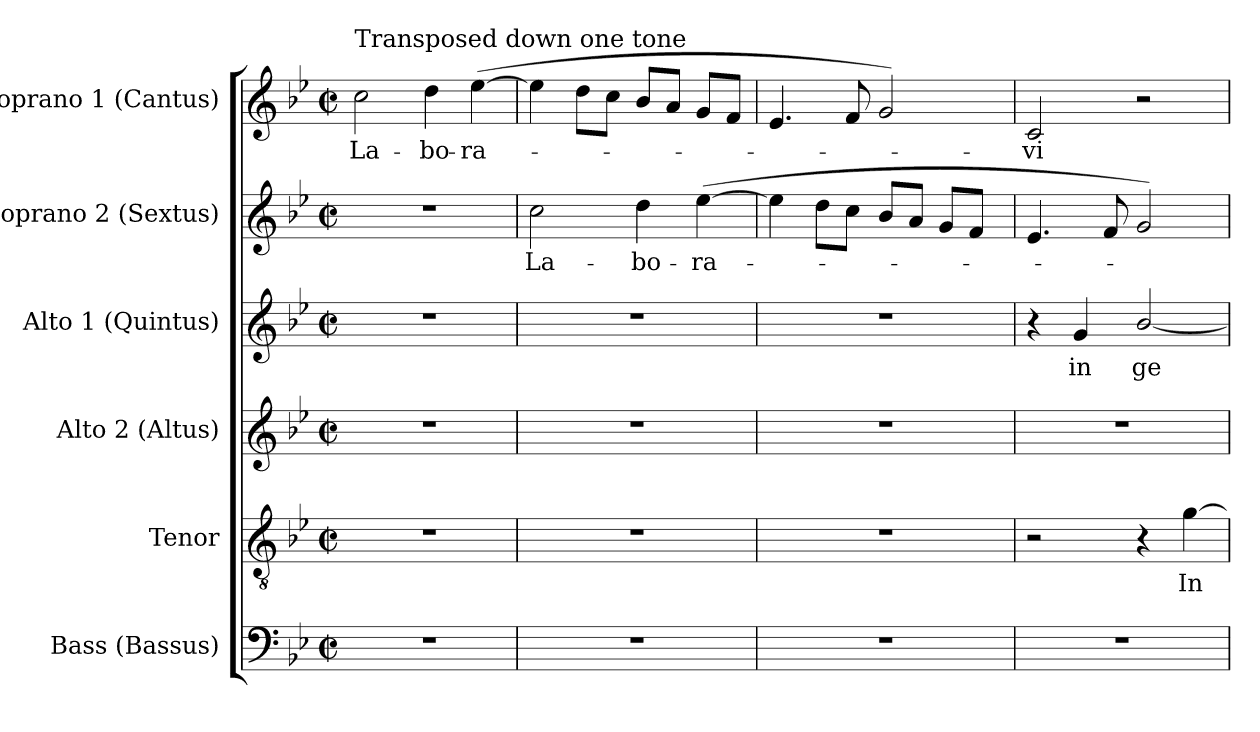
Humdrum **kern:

**kern	**kern	**text	**kern	**kern	**text	**kern	**text	**kern	**text
*part6	*part5	*part5	*part4	*part3	*part3	*part2	*part2	*part1	*part1
*staff6	*staff5	*staff5	*staff4	*staff3	*staff3	*staff2	*staff2	*staff1	*staff1
*I"Bass (Bassus)	*I"Tenor	*	*I"Alto 2 (Altus)	*I"Alto 1 (Quintus)	*	*I"Soprano 2 (Sextus)	*	*I"Soprano 1 (Cantus)	*
*I'B.	*I'T.	*	*I'A2.	*I'A1.	*	*I'S2.	*	*I'S1.	*
!!LO:PB:g=z
*clefF4	*clefGv2	*	*clefG2	*clefG2	*	*clefG2	*	*clefG2	*
*	*ITrd7c12	*	*	*	*	*	*	*	*
*k[b-e-]	*k[b-e-]	*	*k[b-e-]	*k[b-e-]	*	*k[b-e-]	*	*k[b-e-]	*
*B-:	*B-:	*	*B-:	*B-:	*	*B-:	*	*B-:	*
*M2/2	*M2/2	*	*M2/2	*M2/2	*	*M2/2	*	*M2/2	*
*met(c|)	*met(c|)	*	*met(c|)	*met(c|)	*	*met(c|)	*	*met(c|)	*
=1	=1	=1	=1	=1	=1	=1	=1	=1	=1
!	!	!	!	!	!	!	!	!LO:TX:a:t=Transposed down one tone	!
!	!	!	!	!	!	!	!	!	!LO:LY:b:color=#000000
1r	1r	.	1r	1r	.	1r	.	2cci\	La-
!	!	!	!	!	!	!	!	!	!LO:LY:b:color=#000000
.	.	.	.	.	.	.	.	4ddi\	-bo-
!	!	!	!	!	!	!	!	!	!LO:LY:b:color=#000000
.	.	.	.	.	.	.	.	([4ee-i\	-ra-
=2	=2	=2	=2	=2	=2	=2	=2	=2	=2
!	!	!	!	!	!	!	!LO:LY:b:color=#000000	!	!
1r	1r	.	1r	1r	.	2cci\	La-	4ee-i\]	.
.	.	.	.	.	.	.	.	8ddi\L	.
.	.	.	.	.	.	.	.	8cci\J	.
!	!	!	!	!	!	!	!LO:LY:b:color=#000000	!	!
.	.	.	.	.	.	4ddi\	-bo-	8b-i/L	.
.	.	.	.	.	.	.	.	8ai/J	.
!	!	!	!	!	!	!	!LO:LY:b:color=#000000	!	!
.	.	.	.	.	.	([4ee-i\	-ra-	8gi/L	.
.	.	.	.	.	.	.	.	8fi/J	.
=3	=3	=3	=3	=3	=3	=3	=3	=3	=3
1r	1r	.	1r	1r	.	4ee-i\]	.	4.e-i/	.
.	.	.	.	.	.	8ddi\L	.	.	.
.	.	.	.	.	.	8cci\J	.	8fi/	.
.	.	.	.	.	.	8b-i/L	.	2gi/)	.
.	.	.	.	.	.	8ai/J	.	.	.
.	.	.	.	.	.	8gi/L	.	.	.
.	.	.	.	.	.	8fi/J	.	.	.
=4	=4	=4	=4	=4	=4	=4	=4	=4	=4
!	!	!	!	!	!	!	!	!	!LO:LY:b:color=#000000
1r	2r	.	1r	4r	.	4.e-i/	.	2ci/	-vi
!	!	!	!	!	!LO:LY:b:color=#000000	!	!	!	!
.	.	.	.	4gi/	in	.	.	.	.
.	.	.	.	.	.	8fi/	.	.	.
!	!	!	!	!	!LO:LY:b:color=#000000	!	!	!	!
.	4r	.	.	[2b-i/	ge-	2gi/)	.	2r	.
!	!	!LO:LY:b:color=#000000	!	!	!	!	!	!	!
.	[4Gi\	In	.	.	.	.	.	.	.
=	=	=	=	=	=	=	=	=	=
*-	*-	*-	*-	*-	*-	*-	*-	*-	*-
